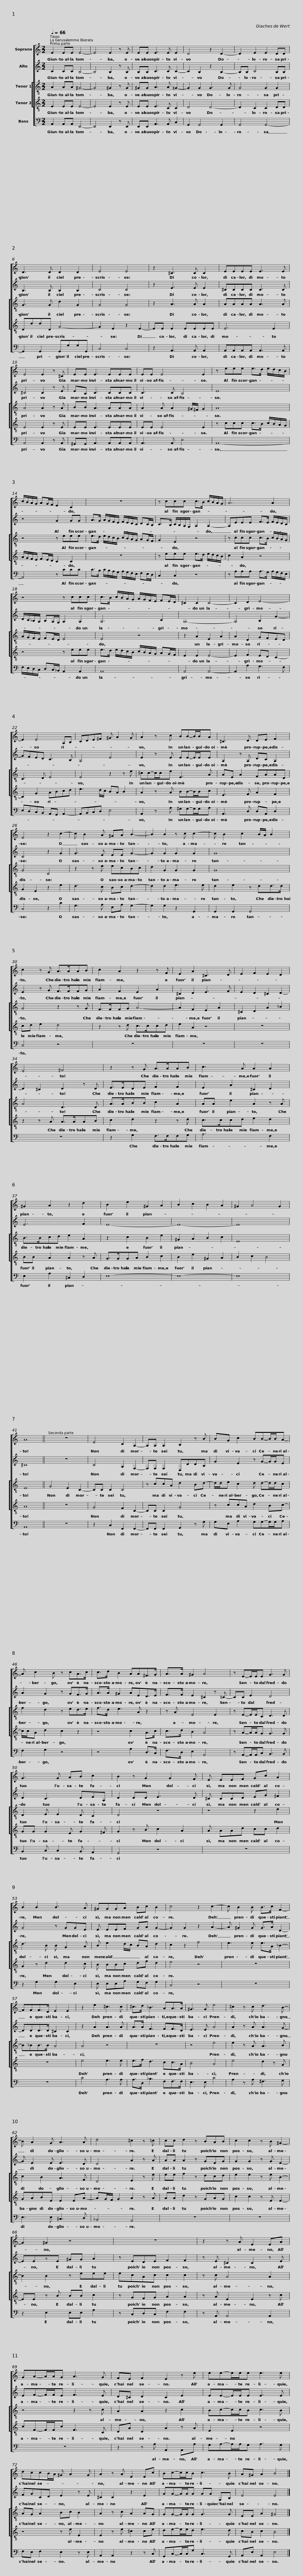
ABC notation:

X:1
%%score [ 1 2 [ 3 4 ] 5 ]
L:1/8
Q:1/4=66
M:2/2
I:linebreak $
K:C
V:1 treble
V:2 treble
V:3 treble-8
V:4 treble-8
V:5 bass
V:1
 E2 EE E4- | E4 E2 z E | EE E3 E E2 | D4 z2 D2- |$ D2 E2 E2 DD | %5
 D3 D D2 D2 | E4 E4 | z2 ^C3 C C2 |$ EEEE E3 E | E4 E2 z ^C | %10
 EE E3 EEE |$ EE E4 E2 | z eee e>d e/d/c/B/ | c/B/A/G/ AG/F/ E2 C2 |$ z8 | %15
 z ccc c>B c/B/A/G/ | A6 A2 |$ z4 z ccc | c>B c/B/A/G/ A/G/F/E/ FE/D/ | ^C2 C2 C4- | %20
 C2 D2 E4- |$ E2 E4 A,B, | CDE^F ^G A2 G | A2 z c BB-B/B/A |$ ^C3 D DE F2 | %25
 E4 z2 c2- | c B2 A ^GA B2- | B2 B2 z c c2- |$ c B2 c2 B/A/ B2 | c2 z G A>AAB |$ %30
 c2 A2 z2 z F |$ E2 A2 ^C3 D | E2 F2 E2 D2 | E4 ^F4 |$ z2 z G A>AAB | %35
 c3 A A2 A2 |$ ^G2 A2 z2 d2 | B2 e2 ^G2 A2 | B2 c2 B2 A2 | ^G2 A4 G2 | %40
 A8 ||$ z8 | E4 C2 A,2- | A,A, A,2 B,2 z B |$ BG c2 BB-B/B/A- | %45
 A c2 B z cA>c | c>d B2 AA^F>G |$ A>A ^G2 A4 | z E-E/E/E G3 G | G3 G AB c2 |$ %50
 B2 z G2 G2 F | E EEF Gc A2 | B2 B2 B3 A |$ ^GGGA Bc B2 | c4 z2 c2- | %55
 c B2 B B>c F2- |$ FFF>D E2 E2 | z2 e2 ^c3 c | ^c>d _B3 AA>A | ^G3 G e4 |$ %60
 ^c2 z c d3 B- | B A2 G A3 A | d4 ^c2 z =c |$ cc d2 z BAB | c2 c2 z B ^G2- | %65
 G2 ^G2 z4 | z8 |$ z2 z A E2 EA | GA-A/A/G A3 G | FE F2 E2 z e |$ %70
 ee-e/e/e e3 e | dccB/A/ ^G A2 G | A2 z A E2 Ec |$ Bc-c/c/B c3 B | A^G A2 B4 |] %75
V:2
 C2 CC B,4- | B,4 B,2 z B, | B,B, C3 C C2- | C2 B,2 z2 B,2- |$ B,B, C4 B,B, | %5
 B,3 B, B,2 B,2 | C4 C4 | z2 E3 E E2 |$ ^CCCC C3 C | ^C4 C2 z E | %10
 EB, C3 CCC |$ C3 C B,4 | E8 | z4 G2 GG |$ A>G A/G/F/E/ F/E/D/C/ DC/B,/ | %15
 C>B, C/B,/A,/G,/ A,2 A,2- | A,EEE F>E F/E/D/C/ |$ D/C/_B,/A,/ B,A,/G,/ A,2 A,2 | A,6 C2 | A,8- | %20
 A,4 B,2 G2- |$ GFED C3 B, | A,4 E4 | E2 z E EE-E/E/E |$ A,2 z A, DC A,2 | %25
 C4 z2 G2 | G3 E EE G2- | G2 G2 G2 G2 |$ G8 | E2 z G F>FFG |$ %30
 A2 F2 E2 A2 |$ ^C2 D2 E3 F | E2 D2 ^C2 D2- | D2 ^C2 D2 z D |$ E>EDE F2 F2 | %35
 E2 A2 ^C2 D2 |$ E6 F2 | E8- | E8- | E8 | %40
 ^C8 ||$ z8 | C4 A,2 F,2- | F,F, F,2 D,DDB, |$ G2 E2 z G-G/G/E | %45
 A2 G2 z GF>G | A>A ^G2 AED>E |$ F>F E2 ^C2 z =C- | CC E2 D4 | D2 C3 DEA, |$ %50
 D2 DD E3 D | ^C CCD EG ^F2 | G4 z GGE |$ E EEF GA G2- | G2 G2 z2 A2- | %55
 A ^G2 G G>A D2- |$ DDD>D ^C2 C2 | z2 A2 A3 A | A>A F3 FF>D | E3 E A4 |$ %60
 A2 z A A3 G- | G E2 E E3 D | D4 A2 z A |$ AA A2 z GEG | G2 G2 z G E2- | %65
 EEzE ^GG A2 | z EDE F2 F2 |$ z E ^C2 C2 z E | EF-F/F/E F3 E | D^C D2 C2 E2 |$ %70
 EE-E/E/E E3 E | FGCD E2 z E | ^C2 C2 z2 E2 |$ GG-G/G/G GG G,B, | E4 E4 |] %75
V:3
 A2 AA ^G4- | G4 ^G2 z G | ^GG A3 A =G2- | G2 G2 G3 G |$ G4 G2 G2 | %5
 G3 G d2 G2 | G4 G4 | z2 A3 A A2 |$ AAAA A3 A | A4 A2 z A | %10
 BB A3 AAA |$ A2 A A2 ^G/^F/ G2 | A8 | z4 z eee |$ e>d e/d/c/B/ c/B/A/G/ AG/F/ | %15
 G2 E2 z4 | z ccc c>B c/B/A/G/ |$ A/G/F/E/ FE/D/ E4 | E4 z4 | z2 A2 E2 A2 | %20
 A2 D2 GFED |$ C3 D E4 | E4 z2 z e | ^cc-c/c/e E3 A |$ AE A2 FAAD | %25
 G4 C4 | z2 z e ecBc | d2 G2 G2 G2 |$ G8 | G4 z2 z G |$ %30
 F>FFG A4- |$ A2 F2 E2 A2 | ^C2 D2 A2 _B2 | A4 D3 D |$ A>ABB c2 A2 | %35
 AA e2 A2 z A |$ B>Bcd e2 A2 | z2 c2 B2 e2 | ^G2 A2 B2 c2 | E8 | %40
 E8 ||$ G4 E2 C2- | CC C2 C4 | z ccA d2 Bd- |$ d/d/e c2 d d-d/d/c | %45
 f2 d2 z ed>e | f>d e3 A z2 |$ z A E4 E2 | z E-E/E/C D3 D | D2 E E2 D C2 |$ %50
 D4 z4 | z4 z2 d2 | d3 B B G2 A |$ B e2 d/c/ BA d2 | c2 z2 f4 | %55
 e3 e e>A _B2- |$ B_BB>B A4 | A4 z4 | z8 | z4 e4 |$ %60
 e2 z A A3 B | c2 B2 A3 F | D4 E2 z e |$ ee f2 z dcd | e2 e2 z e B2- | %65
 B2 B2 z eee | ecAc c2 c2 |$ z c A4 A2 | z4 z2 z c | A2 A2 z2 c2 |$ %70
 Bc-c/c/B c3 B | AG A2 Bc B2 | A2 z c A2 AG |$ GG-G/G/G G3 G | EE A2 ^G4 |] %75
V:4
 E2 EE E4- | E4 E2 z E | EE E3 C C2 | D4 D4- |$ D2 C2 C2 DD | %5
 DddD G4- | G2 E2 z2 E2- | EE E2 EEEE |$ E6 E2 | E4 E2 z E | %10
 EE E3 EEE |$ EE E4 E2 | z ccc c>B c/B/A/G/ | A/G/F/E/ FE/D/ C2 C2 |$ z8 | %15
 z eee e>d e/d/c/B/ | c2 A2 z4 |$ z4 z eee | e>d e/d/c/B/ c/B/A/G/ AG/F/ | E2 E2 E4- | %20
 E2 F2 ED C2- |$ C2 G2 ABcd | e3 d/c/ BA B2 | A2 z A BB-B/B/c |$ E3 F A2 F2 | %25
 G2 E2 z2 e2 | d3 c Bc d2- | d2 d2 e3 e |$ d2 e2 z dd>d | cd e2 d4 |$ %30
 z2 z d c>ccd |$ e2 A2 z4 | z8 | z2 z A A>AAB |$ c2 d2 z2 z d | %35
 c>ccd e2 d2 |$ BB A2 A2 z A | G>GGA B2 c2 | B2 e2 ^G2 A2 | B2 c2 B4 | %40
 A8 ||$ z8 | G4 F2 C2- | CC C2 G4 |$ z ccA d2 Bc- | %45
 c/c/A d2 c2 z2 | z4 c2 A>c |$ c>d B2 A4 | z A-A/A/G G3 G | GG G2 E G2 ^F |$ %50
 G2 z B c2 A2 | A AAd cc d2 | G2 z d2 d2 c |$ B BBc df d2 | e4 z4 | %55
 z8 |$ z8 | e4 e3 e | e>f d3 cc>A | B4 A4 |$ %60
 e4 d2 z G | GABE E2 EA- | AG/F/ G2 A2 z A |$ AA d2 z GAG | c2 c2 z E E2- | %65
 EE z B BB c2 | z GFG A2 A2 |$ z A E2 E2 z c | cF-F/F/c F3 C | DA D2 A2 z A |$ %70
 E2 E2 z4 | z4 z e E2 | E2 z e ^c2 ce |$ de-e/e/d e3 d | cB c2 B4 |] %75
V:5
 A,,2 A,,A,, E,,4- | E,,4 E,,2 z E,, | E,,E,, A,,3 A,, C,2 | G,,2 G,,4 G,,2 |$ G,,4 G,,4- | %5
 G,,2 G,,2 G,,G,G,G,, | C,4 C,4 | z2 A,,3 A,, A,,2 |$ A,,A,,A,,A,, A,,3 A,, | A,,4 A,,2 z A,, | %10
 ^G,,G,, A,,3 A,,A,,A,, |$ A,,3 A,, E,4 | A,,8- | A,,4 z CCC |$ C>B, C/B,/A,/G,/ A,/G,/F,/E,/ F,E,/D,/ | %15
 C,2 C,2 z4 | z A,A,A, A,>G, A,/G,/F,/E,/ |$ F,/E,/D,/C,/ D,C,/_B,,/ A,,2 A,,2 | A,,8 | A,,4 A,,4- | %20
 A,,2 A,2 G,3 F, |$ E,D,C,B,, A,,G,, A,,2- | A,,B,,C,D, E,4 | A,,2 z A, ^G,G,-G,/G,/A, |$ A,,3 D, D,A,, D,2 | %25
 C,4 z2 C2 | G,3 A, E,A, G,2- | G,2 G,2 z2 G,,2 |$ G,,2 G,,2 G,,4 | C,4 z4 |$ %30
 z8 |$ z8 | z8 | z8 |$ z2 G,2 F,>F,F,G, | %35
 A,6 F,2 |$ E,2 A,2 ^C,2 D,2 | E,8- | E,8- | E,8 | %40
 A,,8 ||$ z8 | z2 C,2 F,,2 F,,2- | F,,F,, F,,2 G,,2 z G, |$ G,E, A,2 G,G,-G,/G,/A, | %45
 F,2 G,2 z4 | z4 A,2 D,>C, |$ F,>D, E,2 A,,4 | z A,,-A,,/A,,/C, B,,3 B,, | B,,2 C, C,2 B,, A,,2 |$ %50
 G,,4 z4 | z8 | z2 G,2 G,2 E,2 |$ E, E,E,A, G,F, G,2 | C,4 z4 | %55
 z8 |$ z8 | C4 A,3 A, | A,>D, _B,3 F,F,>F, | E,3 E, C4 |$ %60
 A,2 z A, ^F,3 G, | E,3 E, ^C,3 D, | _B,,4 A,,4 |$ z8 | z8 | %65
 z2 E,2 E,E, A,2 | z C,D,C, F,2 F,2 |$ z A,, A,,4 A,,2 | z8 | z2 z A, A,,2 A,,A, |$ %70
 G,A,-A,/A,/G, A,3 G, | F,E, F,2 E,2 z E, | A,,2 A,,2 z2 z C, |$ G,,C,-C,/C,/G, C,3 G,, | A,,E, A,,2 E,4 |] %75
